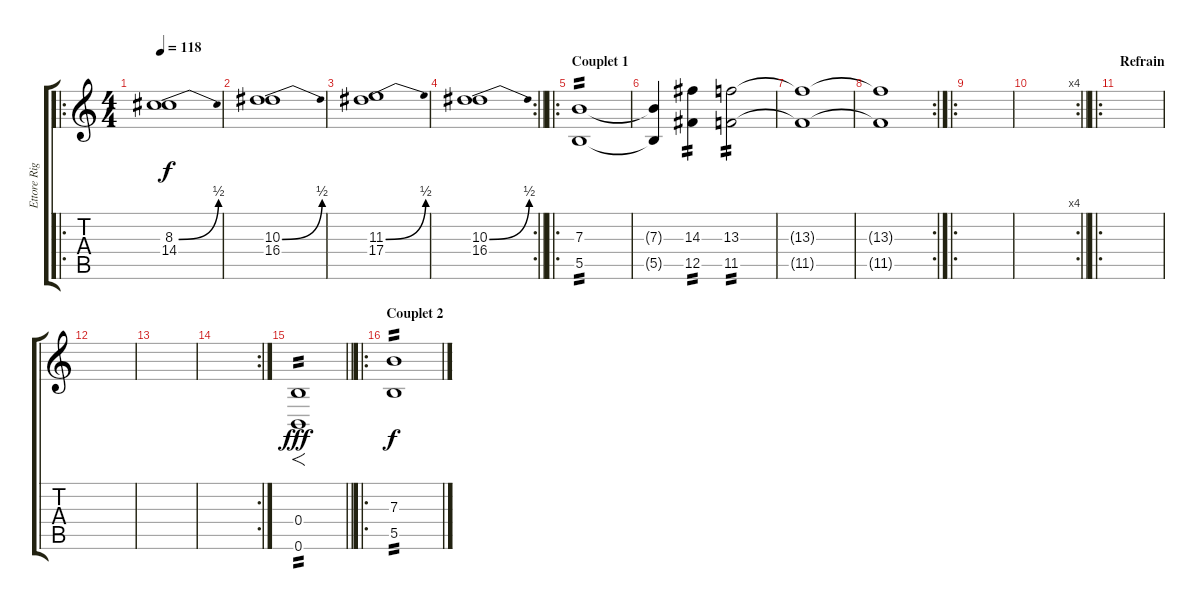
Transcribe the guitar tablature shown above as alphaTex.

\track ("Ettore Rigotti" "Ettore Rig") {instrument lead2sawtooth}
\staff {score tabs}
\tuning (Db5 Ab4 E4 B3 Gb3 B2) {hide}
\ro
\ts (4 4)
\tempo 118
\clef g2
\ks c
(8.3{be (bend 0 0 60 2)} 14.4).1{dy f instrument lead2sawtooth} |
(10.3{be (bend 0 0 60 2)} 16.4).1 |
(11.3{be (bend 0 0 60 2)} 17.4).1 |
\rc 2
\barLineRight lightlight
(10.3{be (bend 0 0 60 2)} 16.4).1 |
\ro
\section ("" "Couplet 1")
(7.3 5.5).1{tp 2} |
(7.3{t} 5.5{t}).4 (14.3 12.5).4{tp 2} (13.3 11.5).2{tp 2} |
(13.3{t} 11.5{t}).1 |
\rc 2
(13.3{t} 11.5{t}).1 |
\ro
|
\rc 4
\barLineRight lightlight
|
\ro
\section ("" "Refrain")
|
|
|
\rc 2
|
\barLineRight lightlight
(0.4 0.6).1{f tp 2 dy fff} |
\ro
\section ("" "Couplet 2")
(7.3 5.5).1{tp 2 dy f}
